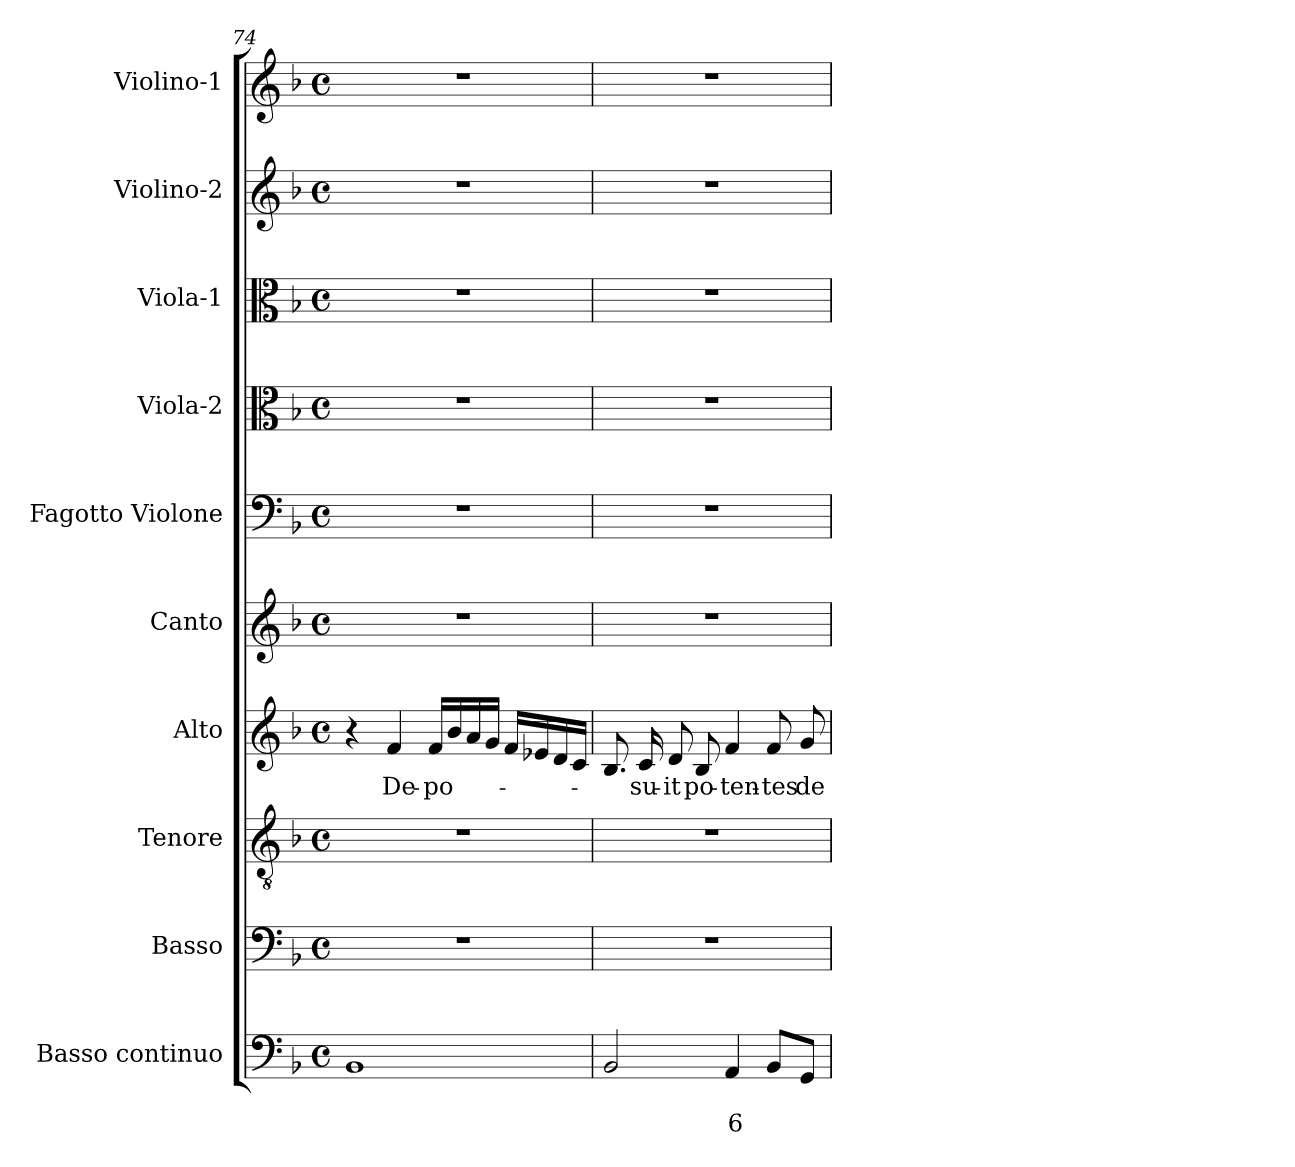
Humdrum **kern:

**kern	**text	**text	**kern	**kern	**kern	**text	**kern	**kern	**kern	**kern	**kern	**kern
*part10	*part10	*part10	*part9	*part8	*part7	*part7	*part6	*part5	*part4	*part3	*part2	*part1
*staff10	*staff10	*staff10	*staff9	*staff8	*staff7	*staff7	*staff6	*staff5	*staff4	*staff3	*staff2	*staff1
*I"Basso continuo	*	*	*I"Basso	*I"Tenore	*I"Alto	*	*I"Canto	*I"Fagotto Violone	*I"Viola-2	*I"Viola-1	*I"Violino-2	*I"Violino-1
!!LO:PB:g=z
*clefF4	*	*	*clefF4	*clefGv2	*clefG2	*	*clefG2	*clefF4	*clefC3	*clefC3	*clefG2	*clefG2
*k[b-]	*	*	*k[b-]	*k[b-]	*k[b-]	*	*k[b-]	*k[b-]	*k[b-]	*k[b-]	*k[b-]	*k[b-]
*F:	*	*	*F:	*F:	*F:	*	*F:	*F:	*F:	*F:	*F:	*F:
*M4/4	*	*	*M4/4	*M4/4	*M4/4	*	*M4/4	*M4/4	*M4/4	*M4/4	*M4/4	*M4/4
*met(c)	*	*	*met(c)	*met(c)	*met(c)	*	*met(c)	*met(c)	*met(c)	*met(c)	*met(c)	*met(c)
=74	=74	=74	=74	=74	=74	=74	=74	=74	=74	=74	=74	=74
1BB-	.	.	1r	1r	4r	.	1r	1r	1r	1r	1r	1r
!	!	!	!	!	!	!LO:LY:b	!	!	!	!	!	!
.	.	.	.	.	4f/	De-	.	.	.	.	.	.
!	!	!	!	!	!	!LO:LY:b	!	!	!	!	!	!
.	.	.	.	.	16f/LL	-po-	.	.	.	.	.	.
.	.	.	.	.	16b-/	.	.	.	.	.	.	.
.	.	.	.	.	16a/	.	.	.	.	.	.	.
.	.	.	.	.	16g/JJ	.	.	.	.	.	.	.
.	.	.	.	.	16f/LL	.	.	.	.	.	.	.
.	.	.	.	.	16e-X/	.	.	.	.	.	.	.
.	.	.	.	.	16d/	.	.	.	.	.	.	.
.	.	.	.	.	16c/JJ	.	.	.	.	.	.	.
=75	=75	=75	=75	=75	=75	=75	=75	=75	=75	=75	=75	=75
2BB-/	.	.	1r	1r	8.B-/	.	1r	1r	1r	1r	1r	1r
!	!	!	!	!	!	!LO:LY:b	!	!	!	!	!	!
.	.	.	.	.	16c/	-su-	.	.	.	.	.	.
!	!	!	!	!	!	!LO:LY:b	!	!	!	!	!	!
.	.	.	.	.	8d/	-it	.	.	.	.	.	.
!	!	!	!	!	!	!LO:LY:b	!	!	!	!	!	!
.	.	.	.	.	8B-/	po-	.	.	.	.	.	.
!	!	!LO:LY:b	!	!	!	!	!	!	!	!	!	!
!	!	!	!	!	!	!LO:LY:b	!	!	!	!	!	!
4AA/	.	6	.	.	4f/	-ten-	.	.	.	.	.	.
!	!	!	!	!	!	!LO:LY:b	!	!	!	!	!	!
8BB-/L	.	.	.	.	8f/	-tes	.	.	.	.	.	.
!	!	!	!	!	!	!LO:LY:b	!	!	!	!	!	!
8GG/J	.	.	.	.	8g/	de	.	.	.	.	.	.
=	=	=	=	=	=	=	=	=	=	=	=	=
*-	*-	*-	*-	*-	*-	*-	*-	*-	*-	*-	*-	*-
